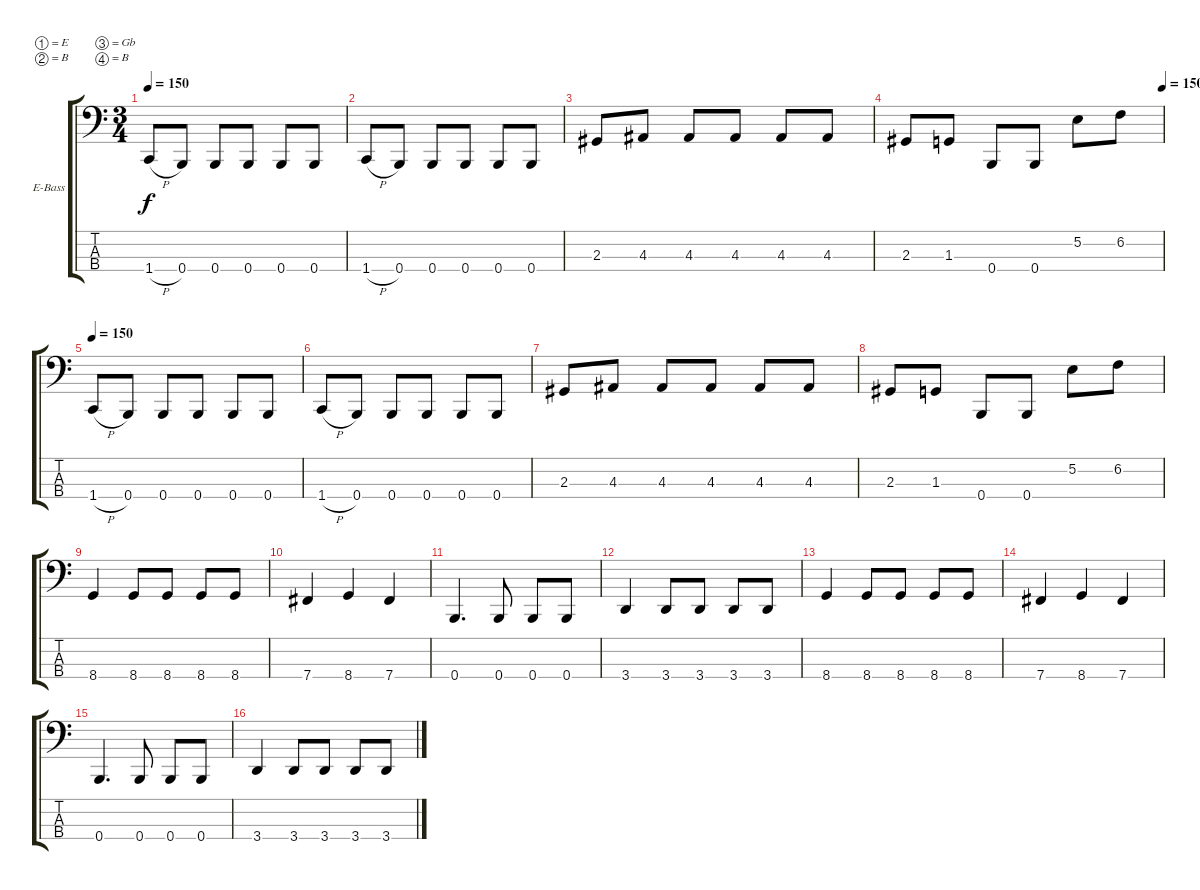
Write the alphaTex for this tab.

\bracketExtendMode groupsimilarinstruments
\firstSystemTrackNameOrientation horizontal
\otherSystemsTrackNameOrientation horizontal
\track ("Paul Grey" "E-Bass") {instrument electricbasspick}
\staff {score tabs}
\tuning (E2 B1 Gb1 B0)
\ts (3 4)
\tempo 150
\clef f4
\ks c
1.4{h}.8{dy f} 0.4.8 0.4.8 0.4.8 0.4.8 0.4.8 |
1.4{h}.8 0.4.8 0.4.8 0.4.8 0.4.8 0.4.8 |
2.3.8 4.3.8 4.3.8 4.3.8 4.3.8 4.3.8 |
\tempo (150 1)
2.3.8 1.3.8 0.4.8 0.4.8 5.2.8 6.2.8 |
\tempo 150
1.4{h}.8 0.4.8 0.4.8 0.4.8 0.4.8 0.4.8 |
1.4{h}.8 0.4.8 0.4.8 0.4.8 0.4.8 0.4.8 |
2.3.8 4.3.8 4.3.8 4.3.8 4.3.8 4.3.8 |
2.3.8 1.3.8 0.4.8 0.4.8 5.2.8 6.2.8 |
8.4.4 8.4.8 8.4.8 8.4.8 8.4.8 |
7.4.4 8.4.4 7.4.4 |
0.4.4{d} 0.4.8 0.4.8 0.4.8 |
3.4.4 3.4.8 3.4.8 3.4.8 3.4.8 |
8.4.4 8.4.8 8.4.8 8.4.8 8.4.8 |
7.4.4 8.4.4 7.4.4 |
0.4.4{d} 0.4.8 0.4.8 0.4.8 |
3.4.4 3.4.8 3.4.8 3.4.8 3.4.8
